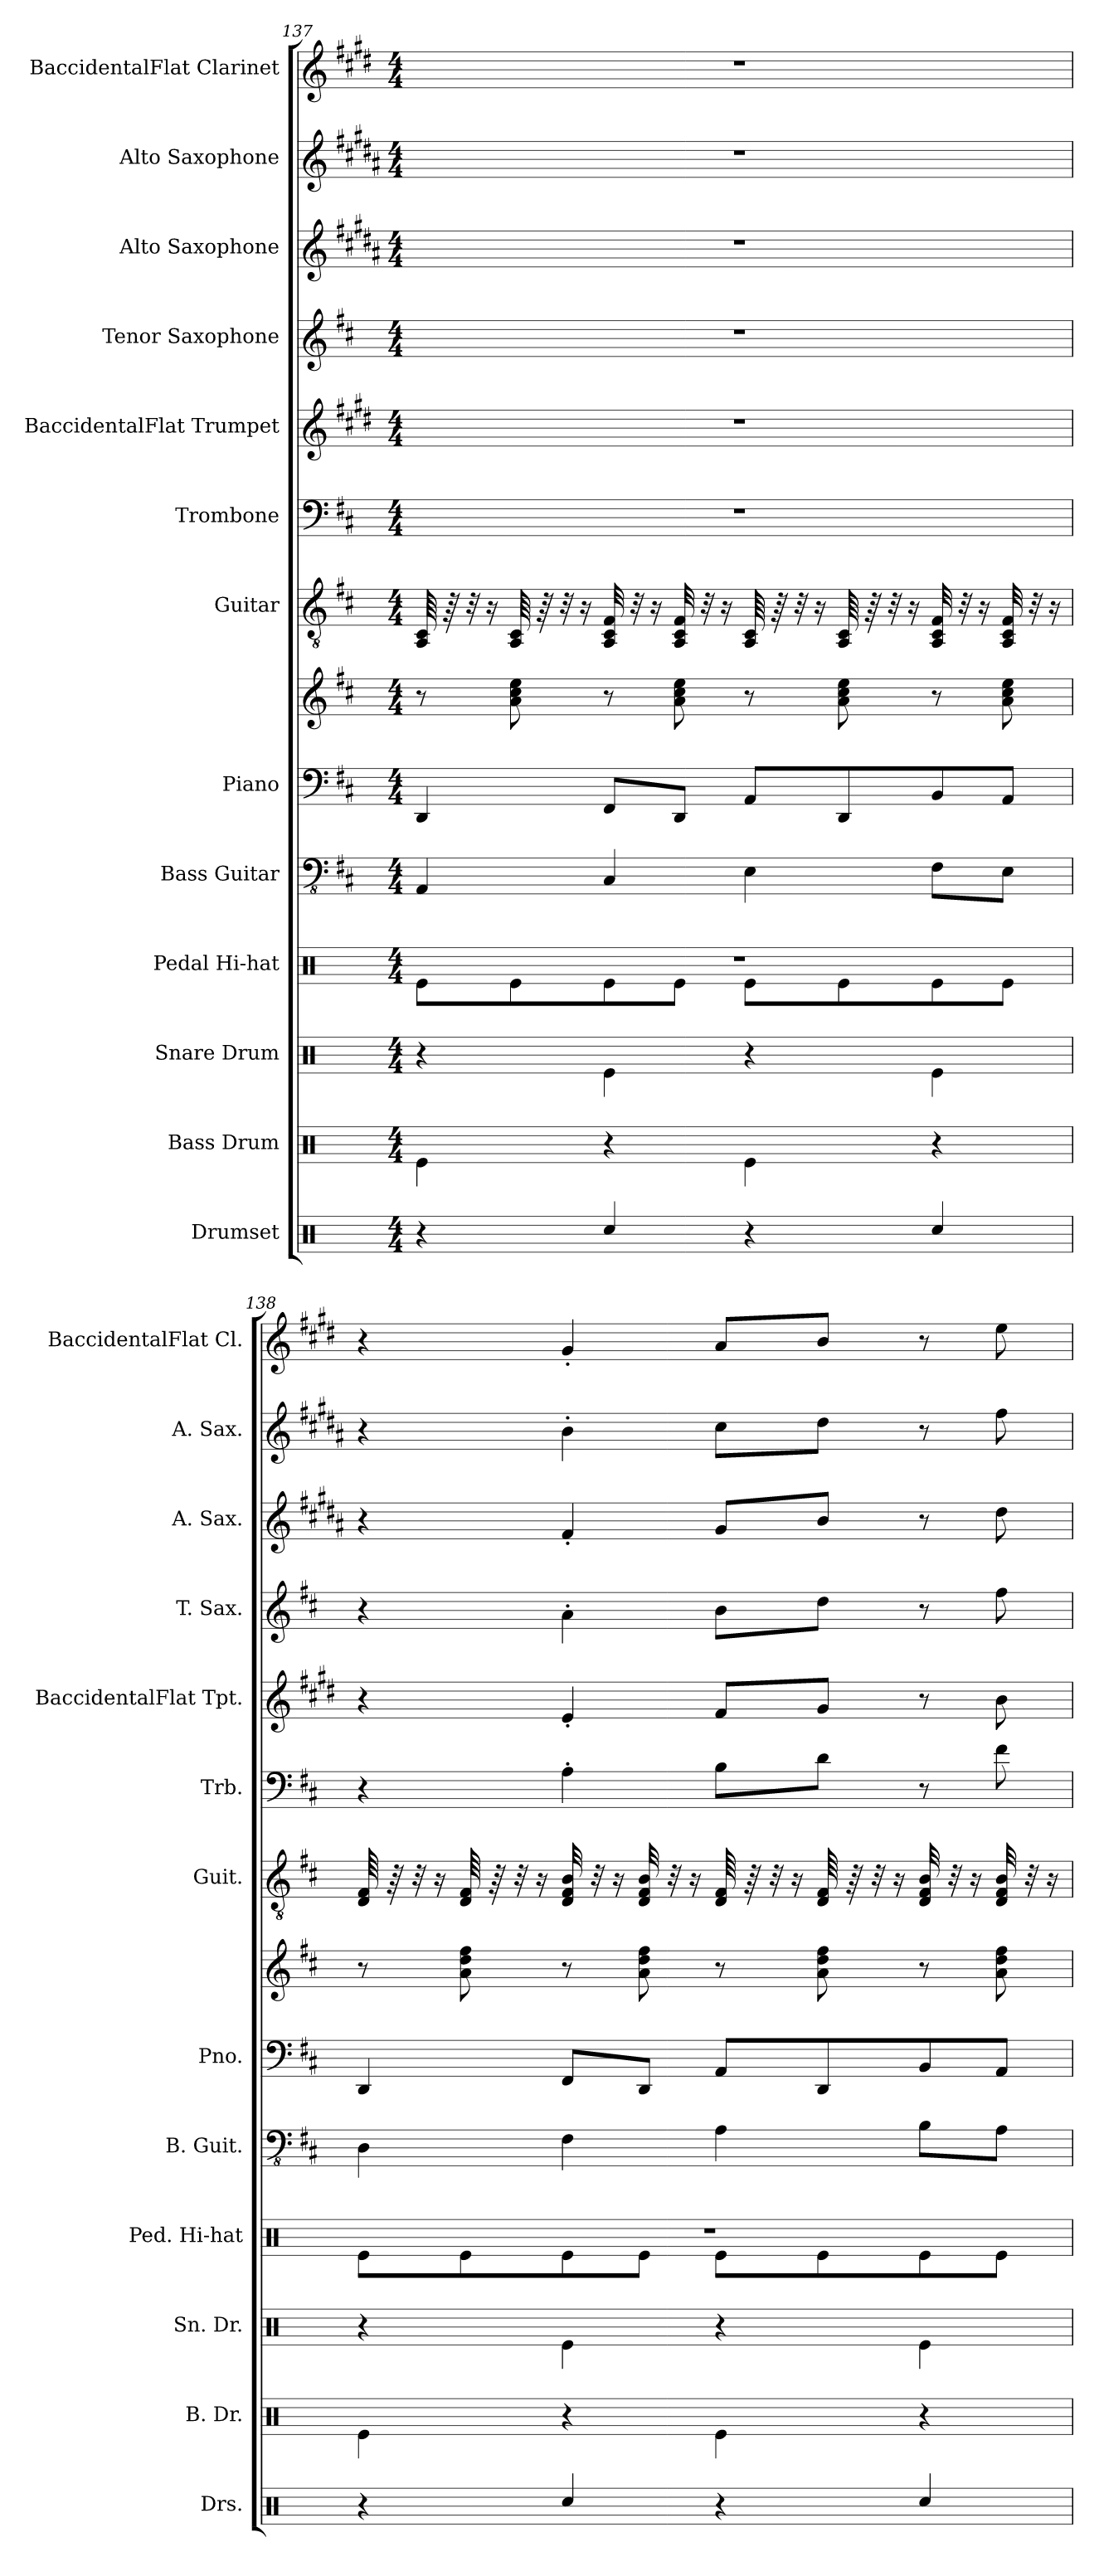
**kern	**kern	**kern	**kern	**kern	**kern	**kern	**kern	**kern	**kern	**kern	**kern	**kern	**kern
*part13	*part12	*part11	*part10	*part9	*part8	*part8	*part7	*part6	*part5	*part4	*part3	*part2	*part1
*staff14	*staff13	*staff12	*staff11	*staff10	*staff9	*staff8	*staff7	*staff6	*staff5	*staff4	*staff3	*staff2	*staff1
*I"Drumset	*I"Bass Drum	*I"Snare Drum	*I"Pedal Hi-hat	*I"Bass Guitar	*I"Piano	*	*I"Guitar	*I"Trombone	*I"BaccidentalFlat Trumpet	*I"Tenor Saxophone	*I"Alto Saxophone	*I"Alto Saxophone	*I"BaccidentalFlat Clarinet
*I'Drs.	*I'B. Dr.	*I'Sn. Dr.	*I'Ped. Hi-hat	*I'B. Guit.	*I'Pno.	*	*I'Guit.	*I'Trb.	*I'BaccidentalFlat Tpt.	*I'T. Sax.	*I'A. Sax.	*I'A. Sax.	*I'BaccidentalFlat Cl.
!!LO:PB:g=z
*clefX	*clefX	*clefX	*clefX	*clefFv4	*clefF4	*clefG2	*clefGv2	*clefF4	*clefG2	*clefG2	*clefG2	*clefG2	*clefG2
*	*	*	*	*	*	*	*	*	*ITrd1c2	*ITrd8c14	*ITrd5c9	*ITrd5c9	*ITrd1c2
*k[]	*k[]	*k[]	*k[]	*k[f#c#]	*k[f#c#]	*k[f#c#]	*k[f#c#]	*k[f#c#]	*k[f#c#]	*k[f#c#]	*k[f#c#]	*k[f#c#]	*k[f#c#]
*M4/4	*M4/4	*M4/4	*M4/4	*M4/4	*M4/4	*M4/4	*M4/4	*M4/4	*M4/4	*M4/4	*M4/4	*M4/4	*M4/4
=137	=137	=137	=137	=137	=137	=137	=137	=137	=137	=137	=137	=137	=137
*	*	*	*^	*	*	*	*	*	*	*	*	*	*
4r	4Re\	4r	1r	8Re\L	4AAA/	4DD/	8r	64AA/ 64C#/	1r	1r	1r	1r	1r	1r
.	.	.	.	.	.	.	.	64r	.	.	.	.	.	.
.	.	.	.	.	.	.	.	32r	.	.	.	.	.	.
.	.	.	.	.	.	.	.	16r	.	.	.	.	.	.
.	.	.	.	8Re\	.	.	8a\ 8cc#\ 8ee\	64AA/ 64C#/	.	.	.	.	.	.
.	.	.	.	.	.	.	.	64r	.	.	.	.	.	.
.	.	.	.	.	.	.	.	32r	.	.	.	.	.	.
.	.	.	.	.	.	.	.	16r	.	.	.	.	.	.
4Rcc/	4r	4Re\	.	8Re\	4CC#/	8FF#/L	8r	32AA/ 32C#/ 32F#/	.	.	.	.	.	.
.	.	.	.	.	.	.	.	32r	.	.	.	.	.	.
.	.	.	.	.	.	.	.	16r	.	.	.	.	.	.
.	.	.	.	8Re\J	.	8DD/J	8a\ 8cc#\ 8ee\	32AA/ 32C#/ 32F#/	.	.	.	.	.	.
.	.	.	.	.	.	.	.	32r	.	.	.	.	.	.
.	.	.	.	.	.	.	.	16r	.	.	.	.	.	.
4r	4Re\	4r	.	8Re\L	4EE\	8AA/L	8r	64AA/ 64C#/	.	.	.	.	.	.
.	.	.	.	.	.	.	.	64r	.	.	.	.	.	.
.	.	.	.	.	.	.	.	32r	.	.	.	.	.	.
.	.	.	.	.	.	.	.	16r	.	.	.	.	.	.
.	.	.	.	8Re\	.	8DD/	8a\ 8cc#\ 8ee\	64AA/ 64C#/	.	.	.	.	.	.
.	.	.	.	.	.	.	.	64r	.	.	.	.	.	.
.	.	.	.	.	.	.	.	32r	.	.	.	.	.	.
.	.	.	.	.	.	.	.	16r	.	.	.	.	.	.
4Rcc/	4r	4Re\	.	8Re\	8FF#\L	8BB/	8r	32AA/ 32C#/ 32F#/	.	.	.	.	.	.
.	.	.	.	.	.	.	.	32r	.	.	.	.	.	.
.	.	.	.	.	.	.	.	16r	.	.	.	.	.	.
.	.	.	.	8Re\J	8EE\J	8AA/J	8a\ 8cc#\ 8ee\	32AA/ 32C#/ 32F#/	.	.	.	.	.	.
.	.	.	.	.	.	.	.	32r	.	.	.	.	.	.
.	.	.	.	.	.	.	.	16r	.	.	.	.	.	.
!!LO:PB:g=z
=138	=138	=138	=138	=138	=138	=138	=138	=138	=138	=138	=138	=138	=138	=138
4r	4Re\	4r	1r	8Re\L	4DD\	4DD/	8r	64D/ 64F#/	4r	4r	4r	4r	4r	4r
.	.	.	.	.	.	.	.	64r	.	.	.	.	.	.
.	.	.	.	.	.	.	.	32r	.	.	.	.	.	.
.	.	.	.	.	.	.	.	16r	.	.	.	.	.	.
.	.	.	.	8Re\	.	.	8a\ 8dd\ 8ff#\	64D/ 64F#/	.	.	.	.	.	.
.	.	.	.	.	.	.	.	64r	.	.	.	.	.	.
.	.	.	.	.	.	.	.	32r	.	.	.	.	.	.
.	.	.	.	.	.	.	.	16r	.	.	.	.	.	.
4Rcc/	4r	4Re\	.	8Re\	4FF#\	8FF#/L	8r	32D/ 32F#/ 32B/	4A'\	4d'/	4A'\	4A'/	4d'\	4f#'/
.	.	.	.	.	.	.	.	32r	.	.	.	.	.	.
.	.	.	.	.	.	.	.	16r	.	.	.	.	.	.
.	.	.	.	8Re\J	.	8DD/J	8a\ 8dd\ 8ff#\	32D/ 32F#/ 32B/	.	.	.	.	.	.
.	.	.	.	.	.	.	.	32r	.	.	.	.	.	.
.	.	.	.	.	.	.	.	16r	.	.	.	.	.	.
4r	4Re\	4r	.	8Re\L	4AA\	8AA/L	8r	64D/ 64F#/	8B\L	8e/L	8B\L	8B/L	8e\L	8g/L
.	.	.	.	.	.	.	.	64r	.	.	.	.	.	.
.	.	.	.	.	.	.	.	32r	.	.	.	.	.	.
.	.	.	.	.	.	.	.	16r	.	.	.	.	.	.
.	.	.	.	8Re\	.	8DD/	8a\ 8dd\ 8ff#\	64D/ 64F#/	8d\J	8f#/J	8d\J	8d/J	8f#\J	8a/J
.	.	.	.	.	.	.	.	64r	.	.	.	.	.	.
.	.	.	.	.	.	.	.	32r	.	.	.	.	.	.
.	.	.	.	.	.	.	.	16r	.	.	.	.	.	.
4Rcc/	4r	4Re\	.	8Re\	8BB\L	8BB/	8r	32D/ 32F#/ 32B/	8r	8r	8r	8r	8r	8r
.	.	.	.	.	.	.	.	32r	.	.	.	.	.	.
.	.	.	.	.	.	.	.	16r	.	.	.	.	.	.
.	.	.	.	8Re\J	8AA\J	8AA/J	8a\ 8dd\ 8ff#\	32D/ 32F#/ 32B/	8f#\	8a\	8f#\	8f#\	8a\	8dd\
.	.	.	.	.	.	.	.	32r	.	.	.	.	.	.
.	.	.	.	.	.	.	.	16r	.	.	.	.	.	.
*	*	*	*v	*v	*	*	*	*	*	*	*	*	*	*
=	=	=	=	=	=	=	=	=	=	=	=	=	=
*-	*-	*-	*-	*-	*-	*-	*-	*-	*-	*-	*-	*-	*-
